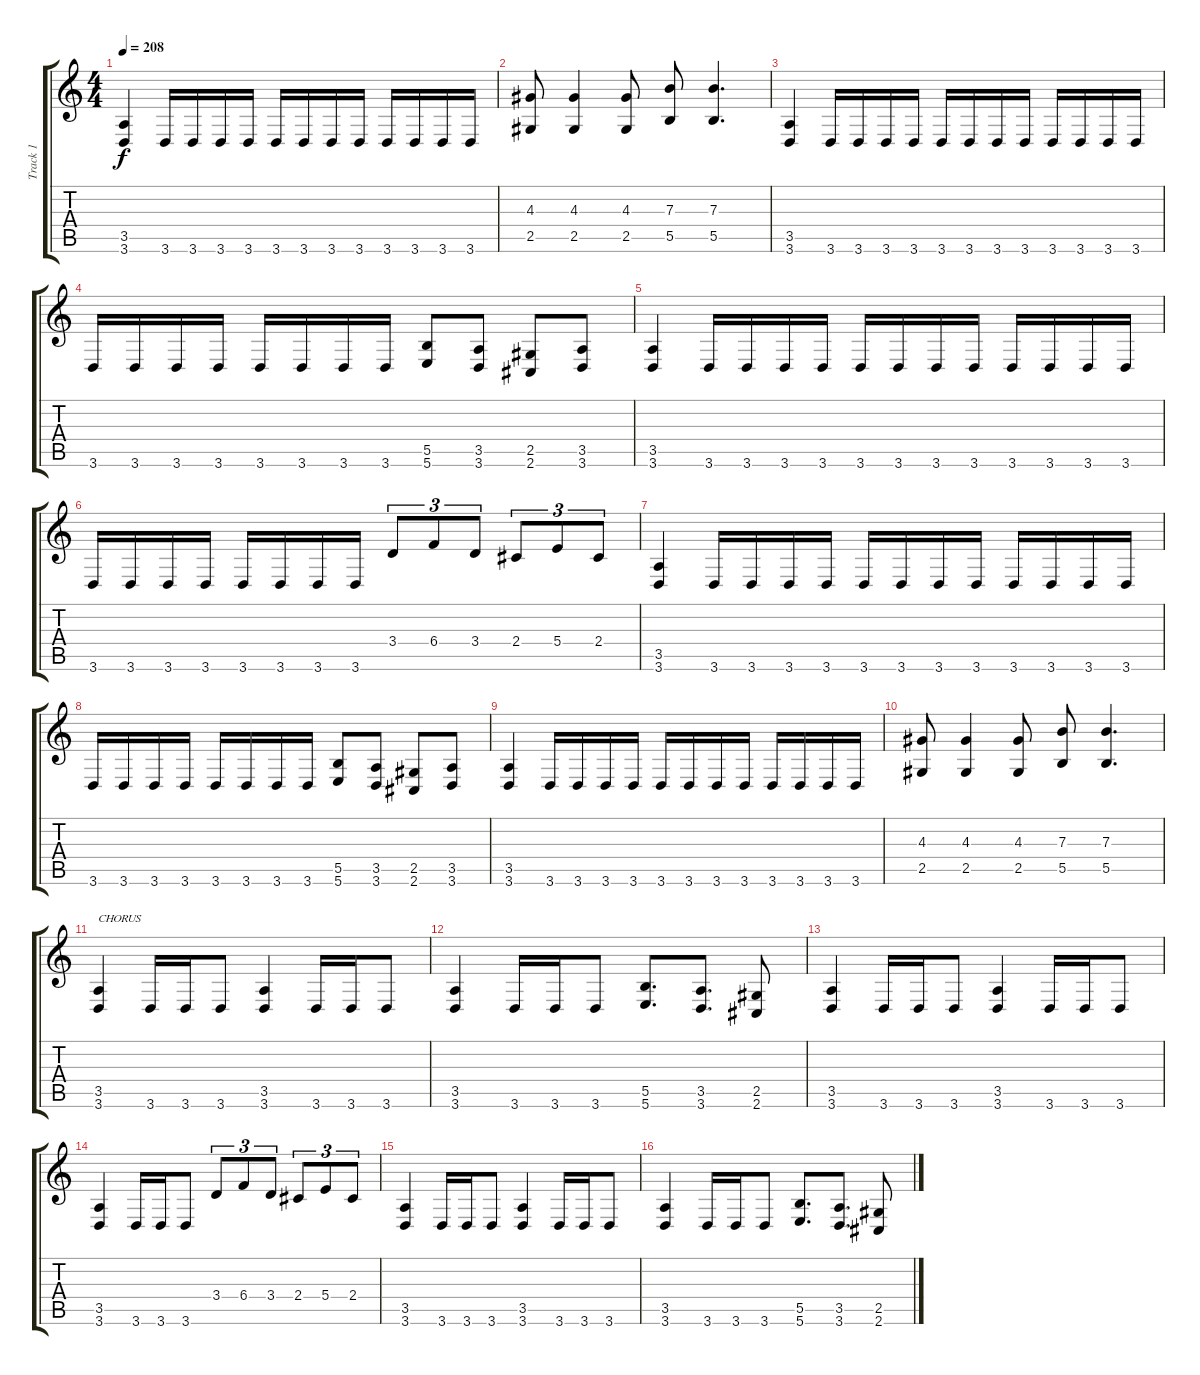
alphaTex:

\track ("Track 1" "Track 1") {instrument distortionguitar}
\staff {score tabs}
\tuning (Db4 Ab3 E3 B2 Gb2 B1) {hide}
\ts (4 4)
\tempo 208
\clef g2
\ks c
(3.5 3.6).4{dy f} 3.6.16 3.6.16 3.6.16 3.6.16 3.6.16 3.6.16 3.6.16 3.6.16 3.6.16 3.6.16 3.6.16 3.6.16 |
(4.3 2.5).8 (4.3 2.5).4 (4.3 2.5).8 (7.3 5.5).8 (7.3 5.5).4{d} |
(3.5 3.6).4 3.6.16 3.6.16 3.6.16 3.6.16 3.6.16 3.6.16 3.6.16 3.6.16 3.6.16 3.6.16 3.6.16 3.6.16 |
3.6.16 3.6.16 3.6.16 3.6.16 3.6.16 3.6.16 3.6.16 3.6.16 (5.5 5.6).8 (3.5 3.6).8 (2.5 2.6).8 (3.5 3.6).8 |
(3.5 3.6).4 3.6.16 3.6.16 3.6.16 3.6.16 3.6.16 3.6.16 3.6.16 3.6.16 3.6.16 3.6.16 3.6.16 3.6.16 |
3.6.16 3.6.16 3.6.16 3.6.16 3.6.16 3.6.16 3.6.16 3.6.16 3.4.8{tu (3 2)} 6.4.8{tu (3 2)} 3.4.8{tu (3 2)} 2.4.8{tu (3 2)} 5.4.8{tu (3 2)} 2.4.8{tu (3 2)} |
(3.5 3.6).4 3.6.16 3.6.16 3.6.16 3.6.16 3.6.16 3.6.16 3.6.16 3.6.16 3.6.16 3.6.16 3.6.16 3.6.16 |
3.6.16 3.6.16 3.6.16 3.6.16 3.6.16 3.6.16 3.6.16 3.6.16 (5.5 5.6).8 (3.5 3.6).8 (2.5 2.6).8 (3.5 3.6).8 |
(3.5 3.6).4 3.6.16 3.6.16 3.6.16 3.6.16 3.6.16 3.6.16 3.6.16 3.6.16 3.6.16 3.6.16 3.6.16 3.6.16 |
(4.3 2.5).8 (4.3 2.5).4 (4.3 2.5).8 (7.3 5.5).8 (7.3 5.5).4{d} |
(3.5 3.6).4{txt "CHORUS"} 3.6.16 3.6.16 3.6.8 (3.5 3.6).4 3.6.16 3.6.16 3.6.8 |
(3.5 3.6).4 3.6.16 3.6.16 3.6.8 (5.5 5.6).8{d} (3.5 3.6).8{d} (2.5 2.6).8 |
(3.5 3.6).4 3.6.16 3.6.16 3.6.8 (3.5 3.6).4 3.6.16 3.6.16 3.6.8 |
(3.5 3.6).4 3.6.16 3.6.16 3.6.8 3.4.8{tu (3 2)} 6.4.8{tu (3 2)} 3.4.8{tu (3 2)} 2.4.8{tu (3 2)} 5.4.8{tu (3 2)} 2.4.8{tu (3 2)} |
(3.5 3.6).4 3.6.16 3.6.16 3.6.8 (3.5 3.6).4 3.6.16 3.6.16 3.6.8 |
(3.5 3.6).4 3.6.16 3.6.16 3.6.8 (5.5 5.6).8{d} (3.5 3.6).8{d} (2.5 2.6).8
